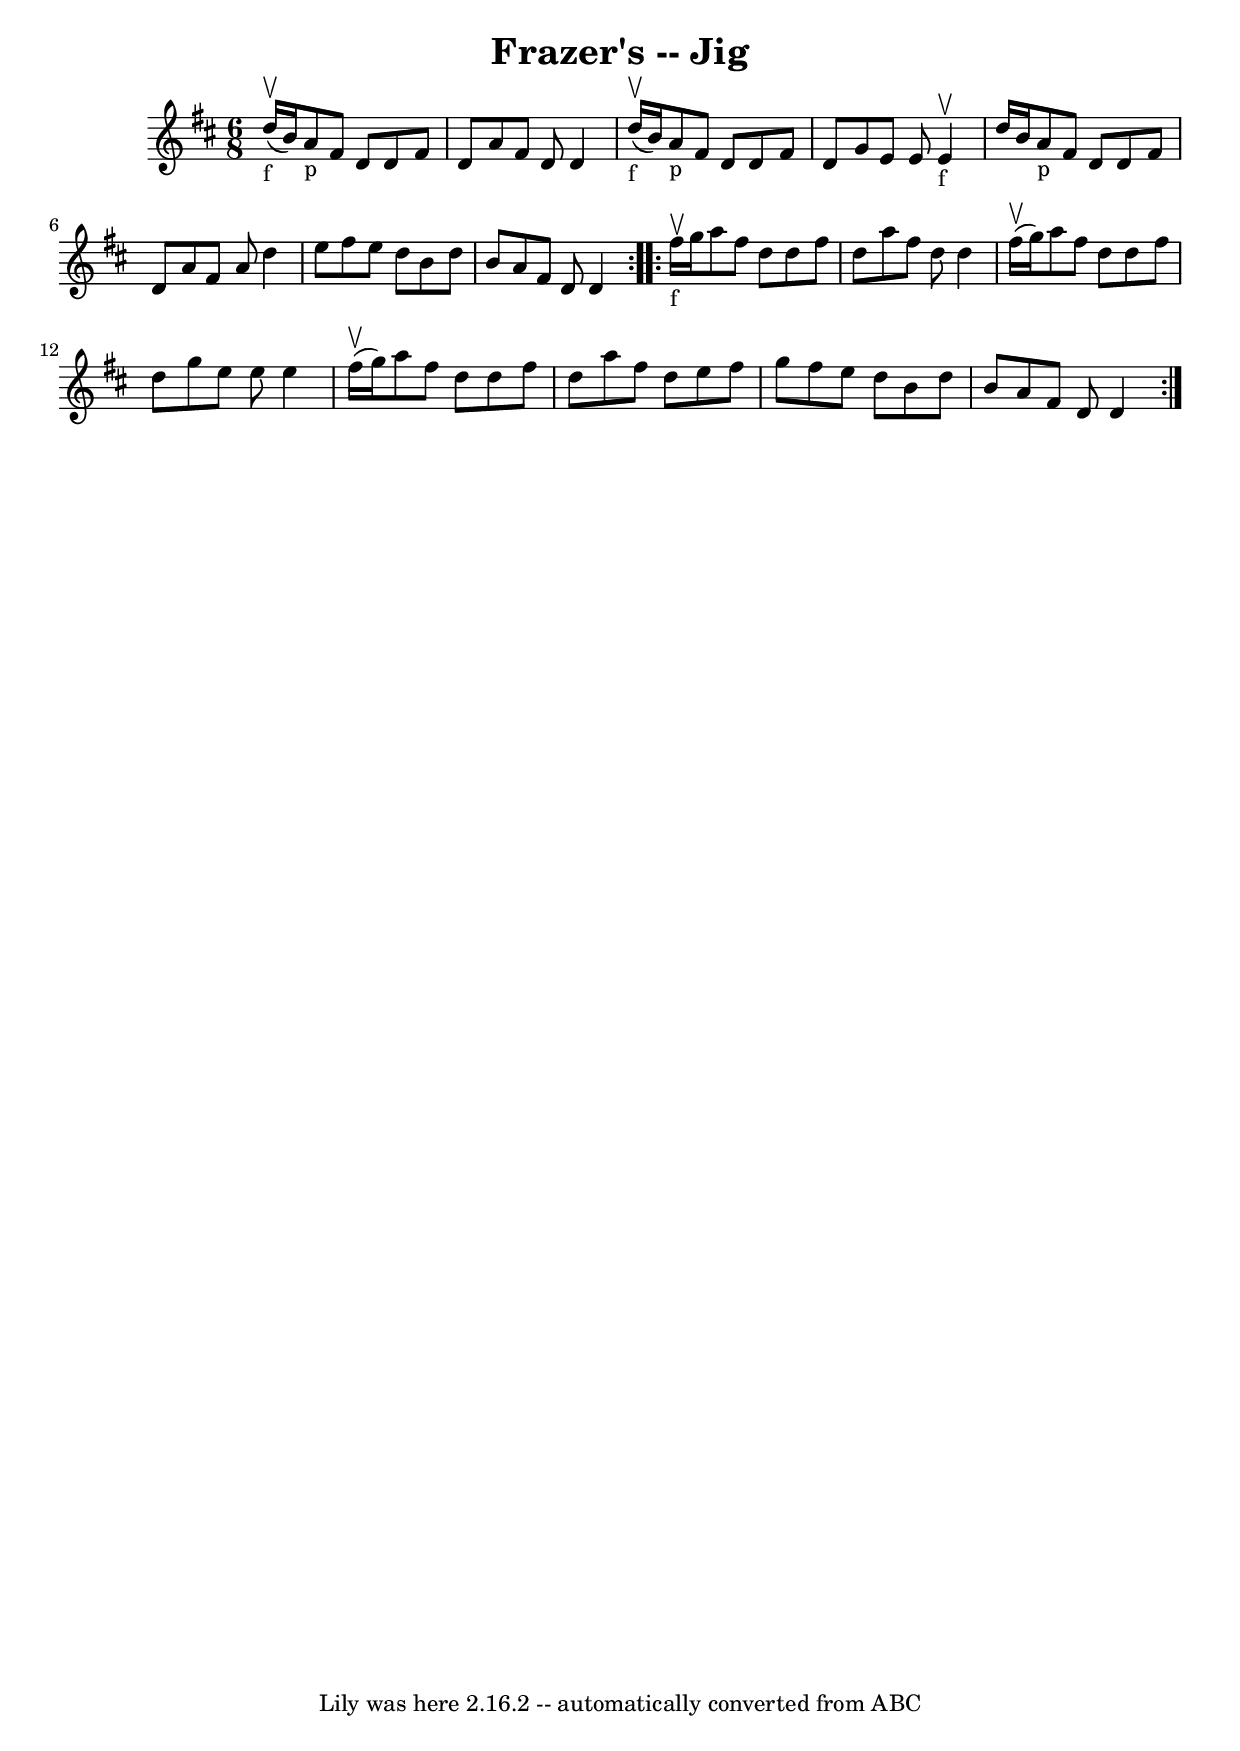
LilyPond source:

\version "2.16.2"
\include "Mammoth.ily"
\header {
  %% book = "Ryan's Mammoth Collection"
  crossRefNumber = "1"
  footnotes = ""
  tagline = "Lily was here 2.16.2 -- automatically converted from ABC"
  title = "Frazer's -- Jig"

}
voicedefault =  {



  \repeat volta 2 {

    \time 6/8 
    \key d \major
 d''16_"f"^\upbow(b'16) |
    a'8_"p"   
    fis'8 d'8 d'8 fis'8 d'8  |
    a'8 fis'8 d'8 d'4      
    d''16_"f"^\upbow(b'16) |
    a'8_"p" fis'8 d'8 d'8    
    fis'8 d'8  |
    g'8 e'8 e'8 e'4_"f"^\upbow d''16 b'16 
    |
    a'8_"p" fis'8 d'8 d'8 fis'8 d'8  |
    a'8  
    fis'8 a'8 d''4 e''8  |
    fis''8 e''8 d''8 b'8    
    d''8 b'8  |
    a'8 fis'8 d'8 d'4  
  } 
  \repeat volta 2 {
    
    fis''16_"f"^\upbow g''16  |
    a''8 fis''8 d''8 d''8    
    fis''8 d''8  |
    a''8 fis''8 d''8 d''4 fis''16^\upbow(
    g''16) |
    a''8 fis''8 d''8 d''8 fis''8 d''8  |
    
    g''8 e''8 e''8 e''4 fis''16^\upbow(g''16) |
    
    a''8 fis''8 d''8 d''8 fis''8 d''8  |
    a''8 fis''8    
    d''8 e''8 fis''8 g''8  |
    fis''8 e''8 d''8 b'8    
    d''8 b'8  |
    a'8 fis'8 d'8 d'4  
  }   

}

\score{
  <<

    \context Staff="default"
    {
      \voicedefault 
      
    }

  >>
  \layout {
    
  }
  \midi {
  }

}
